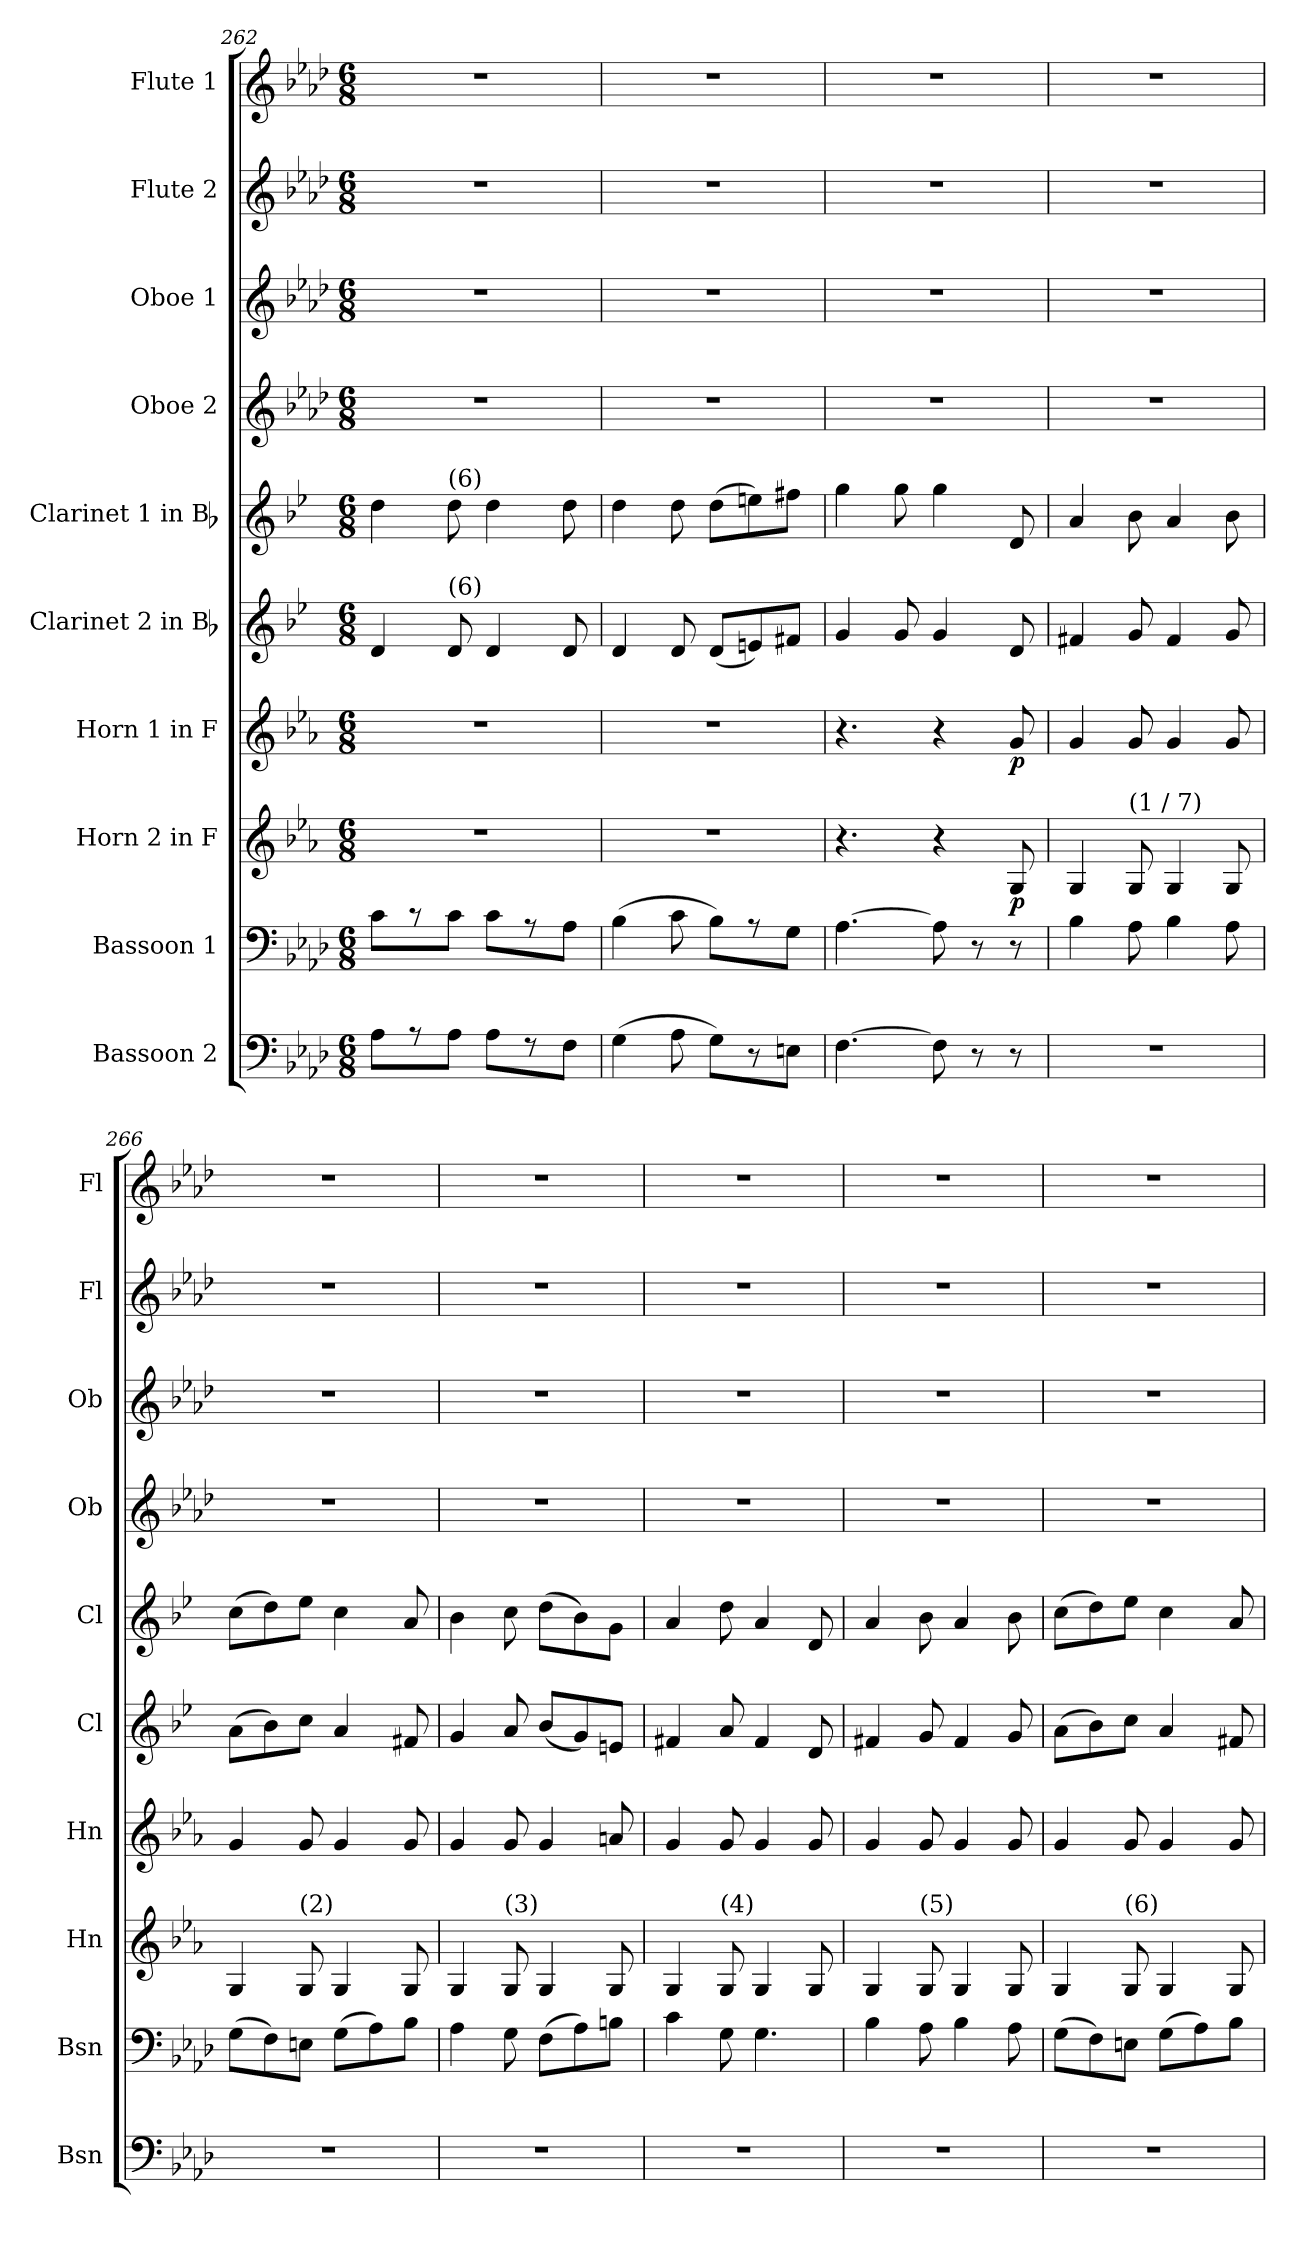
**kern	**kern	**kern	**dynam	**kern	**dynam	**kern	**kern	**kern	**kern	**kern	**kern
*part10	*part9	*part8	*part8	*part7	*part7	*part6	*part5	*part4	*part3	*part2	*part1
*staff10	*staff9	*staff8	*staff8	*staff7	*staff7	*staff6	*staff5	*staff4	*staff3	*staff2	*staff1
*I"Bassoon 2	*I"Bassoon 1	*I"Horn 2 in F	*	*I"Horn 1 in F	*	*I"Clarinet 2 in Bb	*I"Clarinet 1 in Bb	*I"Oboe 2	*I"Oboe 1	*I"Flute 2	*I"Flute 1
*I'Bsn	*I'Bsn	*I'Hn	*	*I'Hn	*	*I'Cl	*I'Cl	*I'Ob	*I'Ob	*I'Fl	*I'Fl
*clefF4	*clefF4	*clefG2	*	*clefG2	*	*clefG2	*clefG2	*clefG2	*clefG2	*clefG2	*clefG2
*	*	*ITrd4c7	*	*ITrd4c7	*	*ITrd1c2	*ITrd1c2	*	*	*	*
*k[b-e-a-d-]	*k[b-e-a-d-]	*k[b-e-a-d-]	*	*k[b-e-a-d-]	*	*k[b-e-a-d-]	*k[b-e-a-d-]	*k[b-e-a-d-]	*k[b-e-a-d-]	*k[b-e-a-d-]	*k[b-e-a-d-]
*M6/8	*M6/8	*M6/8	*	*M6/8	*	*M6/8	*M6/8	*M6/8	*M6/8	*M6/8	*M6/8
=262	=262	=262	=262	=262	=262	=262	=262	=262	=262	=262	=262
8A-\L	8c\L	2.r	.	2.r	.	4c/	4cc\	2.r	2.r	2.r	2.r
8r	8r	.	.	.	.	.	.	.	.	.	.
!	!	!	!	!	!	!	!LO:TX:a:t=(6)	!	!	!	!
!	!	!	!	!	!	!LO:TX:a:t=(6)	!	!	!	!	!
8A-\J	8c\J	.	.	.	.	8c/	8cc\	.	.	.	.
8A-\L	8c\L	.	.	.	.	4c/	4cc\	.	.	.	.
8r	8r	.	.	.	.	.	.	.	.	.	.
8F\J	8A-\J	.	.	.	.	8c/	8cc\	.	.	.	.
=263	=263	=263	=263	=263	=263	=263	=263	=263	=263	=263	=263
(4G\	(4B-\	2.r	.	2.r	.	4c/	4cc\	2.r	2.r	2.r	2.r
8A-\	8c\	.	.	.	.	8c/	8cc\	.	.	.	.
8G\L)	8B-\L)	.	.	.	.	(8c/L	(8cc\L	.	.	.	.
8r	8r	.	.	.	.	8dn/)	8ddn\)	.	.	.	.
8En\J	8G\J	.	.	.	.	8en/J	8een\J	.	.	.	.
!!LO:PB:g=z
=264	=264	=264	=264	=264	=264	=264	=264	=264	=264	=264	=264
[4.F\	[4.A-\	4.r	.	4.r	.	4f/	4ff\	2.r	2.r	2.r	2.r
.	.	.	.	.	.	8f/	8ff\	.	.	.	.
8F\]	8A-\]	4r	.	4r	.	4f/	4ff\	.	.	.	.
8r	8r	.	.	.	.	.	.	.	.	.	.
!	!	!	!LO:DY:b	!	!LO:DY:b	!	!	!	!	!	!
8r	8r	8C/	p	8c/	p	8c/	8c/	.	.	.	.
=265	=265	=265	=265	=265	=265	=265	=265	=265	=265	=265	=265
2.r	4B-\	4C/	.	4c/	.	4en/	4g/	2.r	2.r	2.r	2.r
!	!	!LO:TX:a:t=(1 / 7)	!	!	!	!	!	!	!	!	!
.	8A-\	8C/	.	8c/	.	8f/	8a-\	.	.	.	.
.	4B-\	4C/	.	4c/	.	4e/	4g/	.	.	.	.
.	8A-\	8C/	.	8c/	.	8f/	8a-\	.	.	.	.
=266	=266	=266	=266	=266	=266	=266	=266	=266	=266	=266	=266
2.r	(8G\L	4C/	.	4c/	.	(8g\L	(8b-\L	2.r	2.r	2.r	2.r
.	8F\)	.	.	.	.	8a-\)	8cc\)	.	.	.	.
!	!	!LO:TX:a:t=(2)	!	!	!	!	!	!	!	!	!
.	8En\J	8C/	.	8c/	.	8b-\J	8dd-\J	.	.	.	.
.	(8G\L	4C/	.	4c/	.	4g/	4b-\	.	.	.	.
.	8A-\)	.	.	.	.	.	.	.	.	.	.
.	8B-\J	8C/	.	8c/	.	8en/	8g/	.	.	.	.
=267	=267	=267	=267	=267	=267	=267	=267	=267	=267	=267	=267
2.r	4A-\	4C/	.	4c/	.	4f/	4a-\	2.r	2.r	2.r	2.r
!	!	!LO:TX:a:t=(3)	!	!	!	!	!	!	!	!	!
.	8G\	8C/	.	8c/	.	8g/	8b-\	.	.	.	.
.	(8F\L	4C/	.	4c/	.	(8a-/L	(8cc\L	.	.	.	.
.	8A-\)	.	.	.	.	8f/)	8a-\)	.	.	.	.
.	8Bn\J	8C/	.	8dn/	.	8dn/J	8f\J	.	.	.	.
=268	=268	=268	=268	=268	=268	=268	=268	=268	=268	=268	=268
2.r	4c\	4C/	.	4c/	.	4en/	4g/	2.r	2.r	2.r	2.r
!	!	!LO:TX:a:t=(4)	!	!	!	!	!	!	!	!	!
.	8G\	8C/	.	8c/	.	8g/	8cc\	.	.	.	.
.	4.G\	4C/	.	4c/	.	4e/	4g/	.	.	.	.
.	.	8C/	.	8c/	.	8c/	8c/	.	.	.	.
=269	=269	=269	=269	=269	=269	=269	=269	=269	=269	=269	=269
2.r	4B-\	4C/	.	4c/	.	4en/	4g/	2.r	2.r	2.r	2.r
!	!	!LO:TX:a:t=(5)	!	!	!	!	!	!	!	!	!
.	8A-\	8C/	.	8c/	.	8f/	8a-\	.	.	.	.
.	4B-\	4C/	.	4c/	.	4e/	4g/	.	.	.	.
.	8A-\	8C/	.	8c/	.	8f/	8a-\	.	.	.	.
=270	=270	=270	=270	=270	=270	=270	=270	=270	=270	=270	=270
2.r	(8G\L	4C/	.	4c/	.	(8g\L	(8b-\L	2.r	2.r	2.r	2.r
.	8F\)	.	.	.	.	8a-\)	8cc\)	.	.	.	.
!	!	!LO:TX:a:t=(6)	!	!	!	!	!	!	!	!	!
.	8En\J	8C/	.	8c/	.	8b-\J	8dd-\J	.	.	.	.
.	(8G\L	4C/	.	4c/	.	4g/	4b-\	.	.	.	.
.	8A-\)	.	.	.	.	.	.	.	.	.	.
.	8B-\J	8C/	.	8c/	.	8en/	8g/	.	.	.	.
=	=	=	=	=	=	=	=	=	=	=	=
*-	*-	*-	*-	*-	*-	*-	*-	*-	*-	*-	*-
